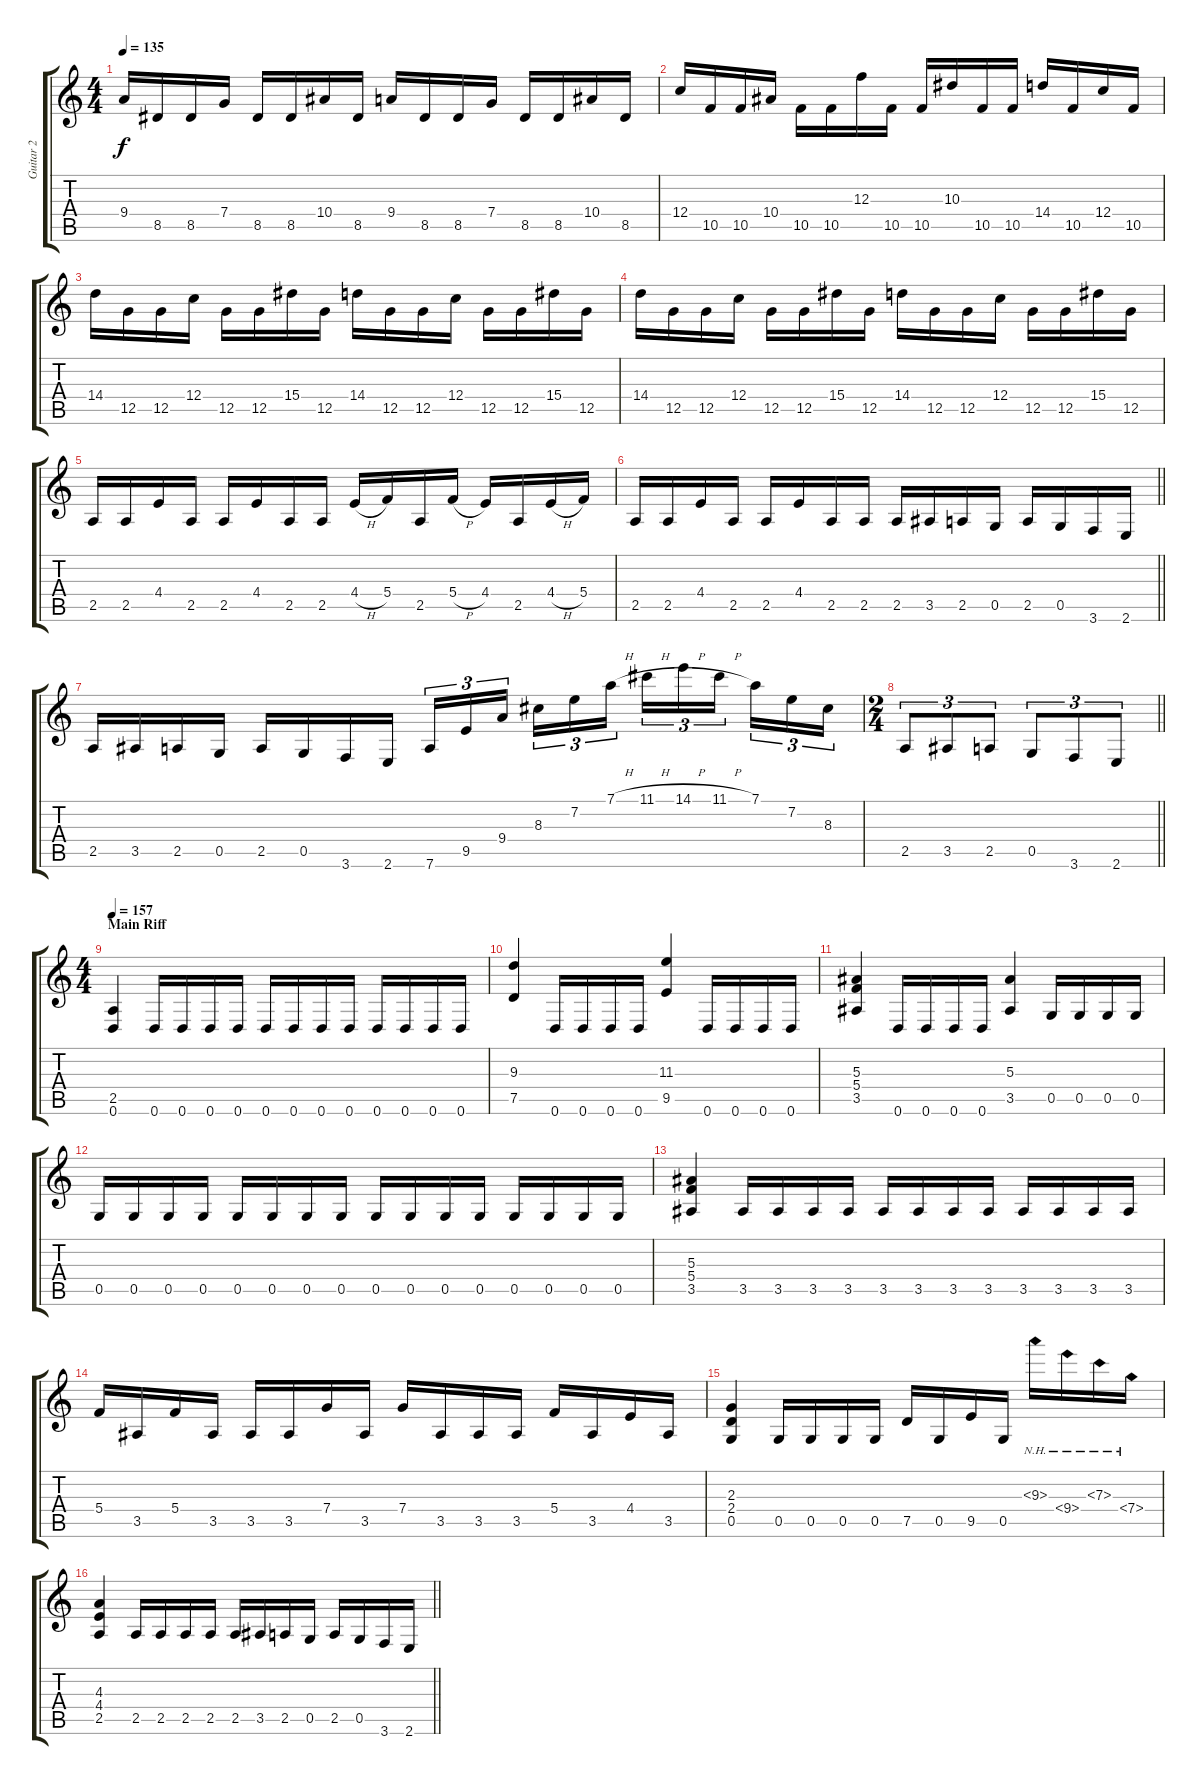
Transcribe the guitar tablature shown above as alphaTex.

\track ("Guitar 2" "Guitar 2") {instrument overdrivenguitar}
\staff {score tabs}
\tuning (D4 A3 F3 C3 G2 D2) {hide}
\ts (4 4)
\tempo 135
\clef g2
\ks c
9.4.16{dy f} 8.5.16 8.5.16 7.4.16 8.5.16 8.5.16 10.4.16 8.5.16 9.4.16 8.5.16 8.5.16 7.4.16 8.5.16 8.5.16 10.4.16 8.5.16 |
12.4.16 10.5.16 10.5.16 10.4.16 10.5.16 10.5.16 12.3.16 10.5.16 10.5.16 10.3.16 10.5.16 10.5.16 14.4.16 10.5.16 12.4.16 10.5.16 |
14.4.16 12.5.16 12.5.16 12.4.16 12.5.16 12.5.16 15.4.16 12.5.16 14.4.16 12.5.16 12.5.16 12.4.16 12.5.16 12.5.16 15.4.16 12.5.16 |
14.4.16 12.5.16 12.5.16 12.4.16 12.5.16 12.5.16 15.4.16 12.5.16 14.4.16 12.5.16 12.5.16 12.4.16 12.5.16 12.5.16 15.4.16 12.5.16 |
2.5.16 2.5.16 4.4.16 2.5.16 2.5.16 4.4.16 2.5.16 2.5.16 4.4{h}.16 5.4.16 2.5.16 5.4{h}.16 4.4.16 2.5.16 4.4{h}.16 5.4.16 |
\barLineRight lightlight
2.5.16 2.5.16 4.4.16 2.5.16 2.5.16 4.4.16 2.5.16 2.5.16 2.5.16 3.5.16 2.5.16 0.5.16 2.5.16 0.5.16 3.6.16 2.6.16 |
2.5.16 3.5.16 2.5.16 0.5.16 2.5.16 0.5.16 3.6.16 2.6.16 7.6.16{tu (3 2)} 9.5.16{tu (3 2)} 9.4.16{tu (3 2) beam splitsecondary} 8.3.16{tu (3 2)} 7.2.16{tu (3 2)} 7.1{h}.16{tu (3 2)} 11.1{h}.16{tu (3 2)} 14.1{h}.16{tu (3 2)} 11.1{h}.16{tu (3 2) beam splitsecondary} 7.1.16{tu (3 2)} 7.2.16{tu (3 2)} 8.3.16{tu (3 2)} |
\ts (2 4)
\barLineRight lightlight
2.5.8{tu (3 2)} 3.5.8{tu (3 2)} 2.5.8{tu (3 2)} 0.5.8{tu (3 2)} 3.6.8{tu (3 2)} 2.6.8{tu (3 2)} |
\ts (4 4)
\section ("" "Main Riff")
\tempo 157
(2.5 0.6).4{instrument overdrivenguitar} 0.6.16 0.6.16 0.6.16 0.6.16 0.6.16 0.6.16 0.6.16 0.6.16 0.6.16 0.6.16 0.6.16 0.6.16 |
(9.3 7.5).4 0.6.16 0.6.16 0.6.16 0.6.16 (11.3 9.5).4 0.6.16 0.6.16 0.6.16 0.6.16 |
(5.3 5.4 3.5).4 0.6.16 0.6.16 0.6.16 0.6.16 (5.3 3.5).4 0.5.16 0.5.16 0.5.16 0.5.16 |
0.5.16 0.5.16 0.5.16 0.5.16 0.5.16 0.5.16 0.5.16 0.5.16 0.5.16 0.5.16 0.5.16 0.5.16 0.5.16 0.5.16 0.5.16 0.5.16 |
(5.3 5.4 3.5).4 3.5.16 3.5.16 3.5.16 3.5.16 3.5.16 3.5.16 3.5.16 3.5.16 3.5.16 3.5.16 3.5.16 3.5.16 |
5.4.16 3.5.16 5.4.16 3.5.16 3.5.16 3.5.16 7.4.16 3.5.16 7.4.16 3.5.16 3.5.16 3.5.16 5.4.16 3.5.16 4.4.16 3.5.16 |
(2.3 2.4 0.5).4 0.5.16 0.5.16 0.5.16 0.5.16 7.5.16 0.5.16 9.5.16 0.5.16 9.3{nh}.16 9.4{nh}.16 7.3{nh}.16 7.4{nh}.16 |
\barLineRight lightlight
(4.3 4.4 2.5).4 2.5.16 2.5.16 2.5.16 2.5.16 2.5.16 3.5.16 2.5.16 0.5.16 2.5.16 0.5.16 3.6.16 2.6.16
